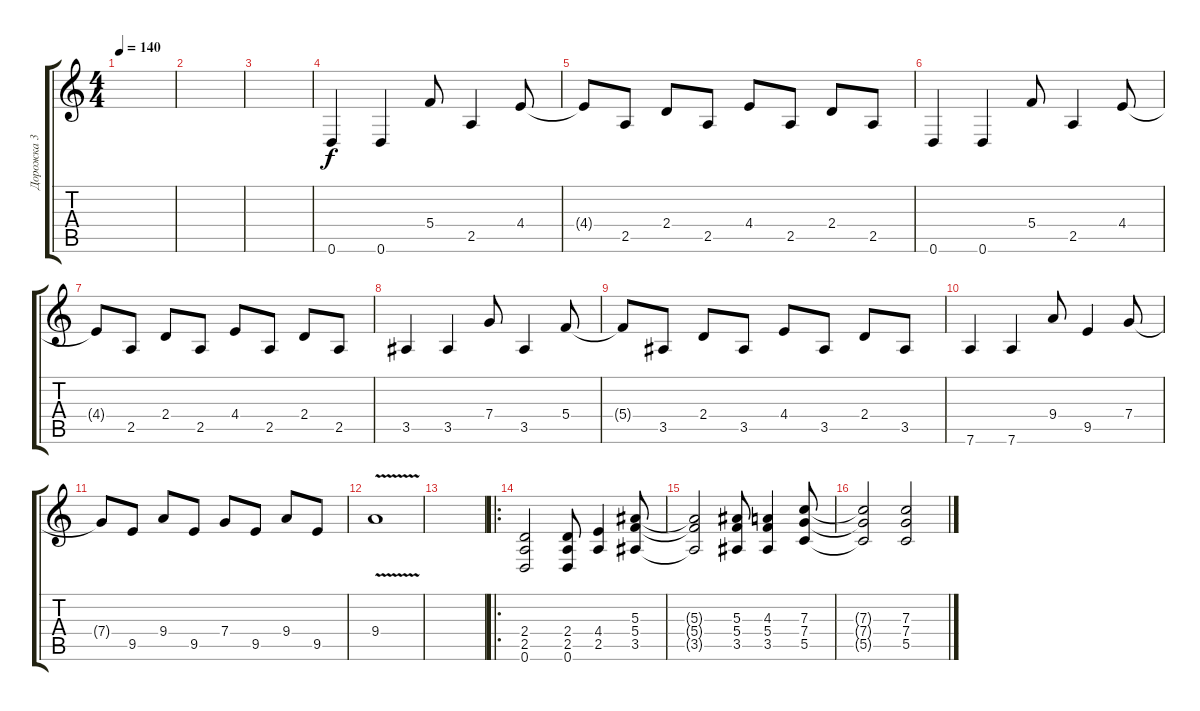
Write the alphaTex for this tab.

\track ("Дорожка 3" "Дорожка 3") {instrument distortionguitar}
\staff {score tabs}
\tuning (D4 A3 F3 C3 G2 D2) {hide}
\ts (4 4)
\tempo 140
\clef g2
\ks c
|
|
|
0.6.4 0.6.4 5.4.8 2.5.4 4.4.8 |
4.4{t}.8 2.5.8 2.4.8 2.5.8 4.4.8 2.5.8 2.4.8 2.5.8 |
0.6.4 0.6.4 5.4.8 2.5.4 4.4.8 |
4.4{t}.8 2.5.8 2.4.8 2.5.8 4.4.8 2.5.8 2.4.8 2.5.8 |
3.5.4 3.5.4 7.4.8 3.5.4 5.4.8 |
5.4{t}.8 3.5.8 2.4.8 3.5.8 4.4.8 3.5.8 2.4.8 3.5.8 |
7.6.4 7.6.4 9.4.8 9.5.4 7.4.8 |
7.4{t}.8 9.5.8 9.4.8 9.5.8 7.4.8 9.5.8 9.4.8 9.5.8 |
9.4{v}.1 |
|
\ro
(2.4 2.5 0.6).2 (2.4 2.5 0.6).8 (4.4 2.5).4 (5.3 5.4 3.5).8 |
(5.3{t} 5.4{t} 3.5{t}).2 (5.3 5.4 3.5).8 (4.3 5.4 3.5).4 (7.3 7.4 5.5).8 |
(7.3{t} 7.4{t} 5.5{t}).2 (7.3 7.4 5.5).2
